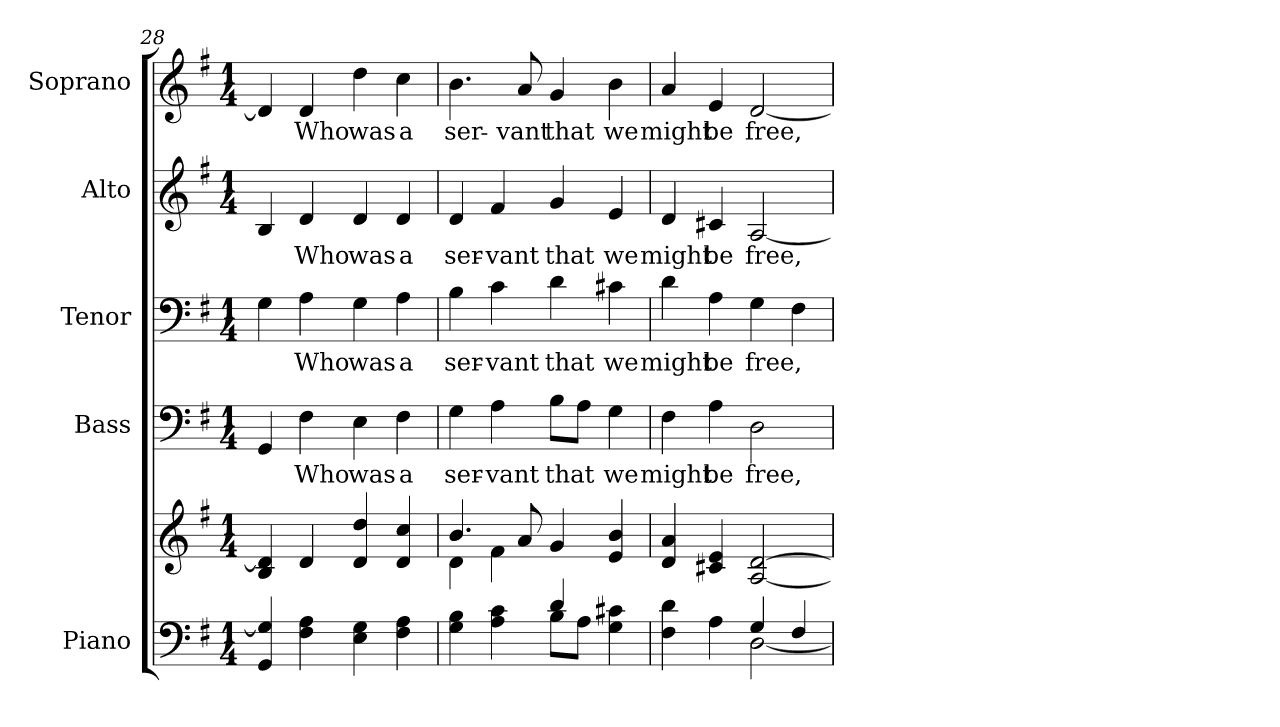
**kern	**kern	**kern	**text	**kern	**text	**kern	**text	**kern	**text
*part5	*part5	*part4	*part4	*part3	*part3	*part2	*part2	*part1	*part1
*staff6	*staff5	*staff4	*staff4	*staff3	*staff3	*staff2	*staff2	*staff1	*staff1
*I"Piano	*	*I"Bass	*	*I"Tenor	*	*I"Alto	*	*I"Soprano	*
*I'Pno.	*	*I'B.	*	*I'T.	*	*I'A.	*	*I'S.	*
!!LO:PB:g=z
*clefF4	*clefG2	*clefF4	*	*clefF4	*	*clefG2	*	*clefG2	*
*k[f#]	*k[f#]	*k[f#]	*	*k[f#]	*	*k[f#]	*	*k[f#]	*
*G:	*G:	*G:	*	*G:	*	*G:	*	*G:	*
*M1/4	*M1/4	*M1/4	*	*M1/4	*	*M1/4	*	*M1/4	*
=28	=28	=28	=28	=28	=28	=28	=28	=28	=28
4GGi/ 4Gi]	4Bi/ 4di]	4GGi/	.	4Gi\	.	4Bi/	.	4di/]	.
!	!	!	!LO:LY:b:color=#000000	!	!	!	!	!	!
!	!	!	!	!	!LO:LY:b:color=#000000	!	!	!	!
!	!	!	!	!	!	!	!LO:LY:b:color=#000000	!	!
!	!	!	!	!	!	!	!	!	!LO:LY:b:color=#000000
4F#i\ 4Ai	4di/	4F#i\	Who	4Ai\	Who	4di/	Who	4di/	Who
!	!	!	!LO:LY:b:color=#000000	!	!	!	!	!	!
!	!	!	!	!	!LO:LY:b:color=#000000	!	!	!	!
!	!	!	!	!	!	!	!LO:LY:b:color=#000000	!	!
!	!	!	!	!	!	!	!	!	!LO:LY:b:color=#000000
4Ei\ 4Gi	4di/ 4ddi	4Ei\	was	4Gi\	was	4di/	was	4ddi\	was
!	!	!	!LO:LY:b:color=#000000	!	!	!	!	!	!
!	!	!	!	!	!LO:LY:b:color=#000000	!	!	!	!
!	!	!	!	!	!	!	!LO:LY:b:color=#000000	!	!
!	!	!	!	!	!	!	!	!	!LO:LY:b:color=#000000
4F#i\ 4Ai	4di/ 4cci	4F#i\	a	4Ai\	a	4di/	a	4cci\	a
=29	=29	=29	=29	=29	=29	=29	=29	=29	=29
*^	*^	*	*	*	*	*	*	*	*
!	!	!	!	!	!LO:LY:b:color=#000000	!	!	!	!	!	!
!	!	!	!	!	!	!	!LO:LY:b:color=#000000	!	!	!	!
!	!	!	!	!	!	!	!	!	!LO:LY:b:color=#000000	!	!
!	!	!	!	!	!	!	!	!	!	!	!LO:LY:b:color=#000000
4Gi\ 4Bi	2ryy	4.bi/	4di\	4Gi\	ser-	4Bi\	ser-	4di/	ser-	4.bi\	ser-
!	!	!	!	!	!LO:LY:b:color=#000000	!	!	!	!	!	!
!	!	!	!	!	!	!	!LO:LY:b:color=#000000	!	!	!	!
!	!	!	!	!	!	!	!	!	!LO:LY:b:color=#000000	!	!
4Ai\ 4ci	.	.	4f#i\	4Ai\	-vant	4ci\	-vant	4f#i/	-vant	.	.
!	!	!	!	!	!	!	!	!	!	!	!LO:LY:b:color=#000000
.	.	8ai/	.	.	.	.	.	.	.	8ai/	-vant
!	!	!	!	!	!LO:LY:b:color=#000000	!	!	!	!	!	!
!	!	!	!	!	!	!	!LO:LY:b:color=#000000	!	!	!	!
!	!	!	!	!	!	!	!	!	!LO:LY:b:color=#000000	!	!
!	!	!	!	!	!	!	!	!	!	!	!LO:LY:b:color=#000000
4di/	8Bi\L	4gi/	2ryy	8Bi\L	that	4di\	that	4gi/	that	4gi/	that
.	8Ai\J	.	.	8Ai\J	.	.	.	.	.	.	.
!	!	!	!	!	!LO:LY:b:color=#000000	!	!	!	!	!	!
!	!	!	!	!	!	!	!LO:LY:b:color=#000000	!	!	!	!
!	!	!	!	!	!	!	!	!	!LO:LY:b:color=#000000	!	!
!	!	!	!	!	!	!	!	!	!	!	!LO:LY:b:color=#000000
4Gi\ 4c#Xi	4ryy	4ei/ 4bi	.	4Gi\	we	4c#Xi\	we	4ei/	we	4bi\	we
*	*	*v	*v	*	*	*	*	*	*	*	*
!!LO:PB:g=z
=30	=30	=30	=30	=30	=30	=30	=30	=30	=30	=30
!	!	!	!	!LO:LY:b:color=#000000	!	!	!	!	!	!
!	!	!	!	!	!	!LO:LY:b:color=#000000	!	!	!	!
!	!	!	!	!	!	!	!	!LO:LY:b:color=#000000	!	!
!	!	!	!	!	!	!	!	!	!	!LO:LY:b:color=#000000
4F#i\ 4di	2ryy	4di/ 4ai	4F#i\	might	4di\	might	4di/	might	4ai/	might
!	!	!	!	!LO:LY:b:color=#000000	!	!	!	!	!	!
!	!	!	!	!	!	!LO:LY:b:color=#000000	!	!	!	!
!	!	!	!	!	!	!	!	!LO:LY:b:color=#000000	!	!
!	!	!	!	!	!	!	!	!	!	!LO:LY:b:color=#000000
4Ai\	.	4c#Xi/ 4ei	4Ai\	be	4Ai\	be	4c#Xi/	be	4ei/	be
!	!	!	!	!LO:LY:b:color=#000000	!	!	!	!	!	!
!	!	!	!	!	!	!LO:LY:b:color=#000000	!	!	!	!
!	!	!	!	!	!	!	!	!LO:LY:b:color=#000000	!	!
!	!	!	!	!	!	!	!	!	!	!LO:LY:b:color=#000000
4Gi/	[<2Di\	[<2Ai/ [>2di	2Di\	free,	4Gi\	free,	[<2Ai/	free,	[<2di/	free,
4F#i/	.	.	.	.	4F#i\	.	.	.	.	.
*v	*v	*	*	*	*	*	*	*	*	*
=	=	=	=	=	=	=	=	=	=
*-	*-	*-	*-	*-	*-	*-	*-	*-	*-
